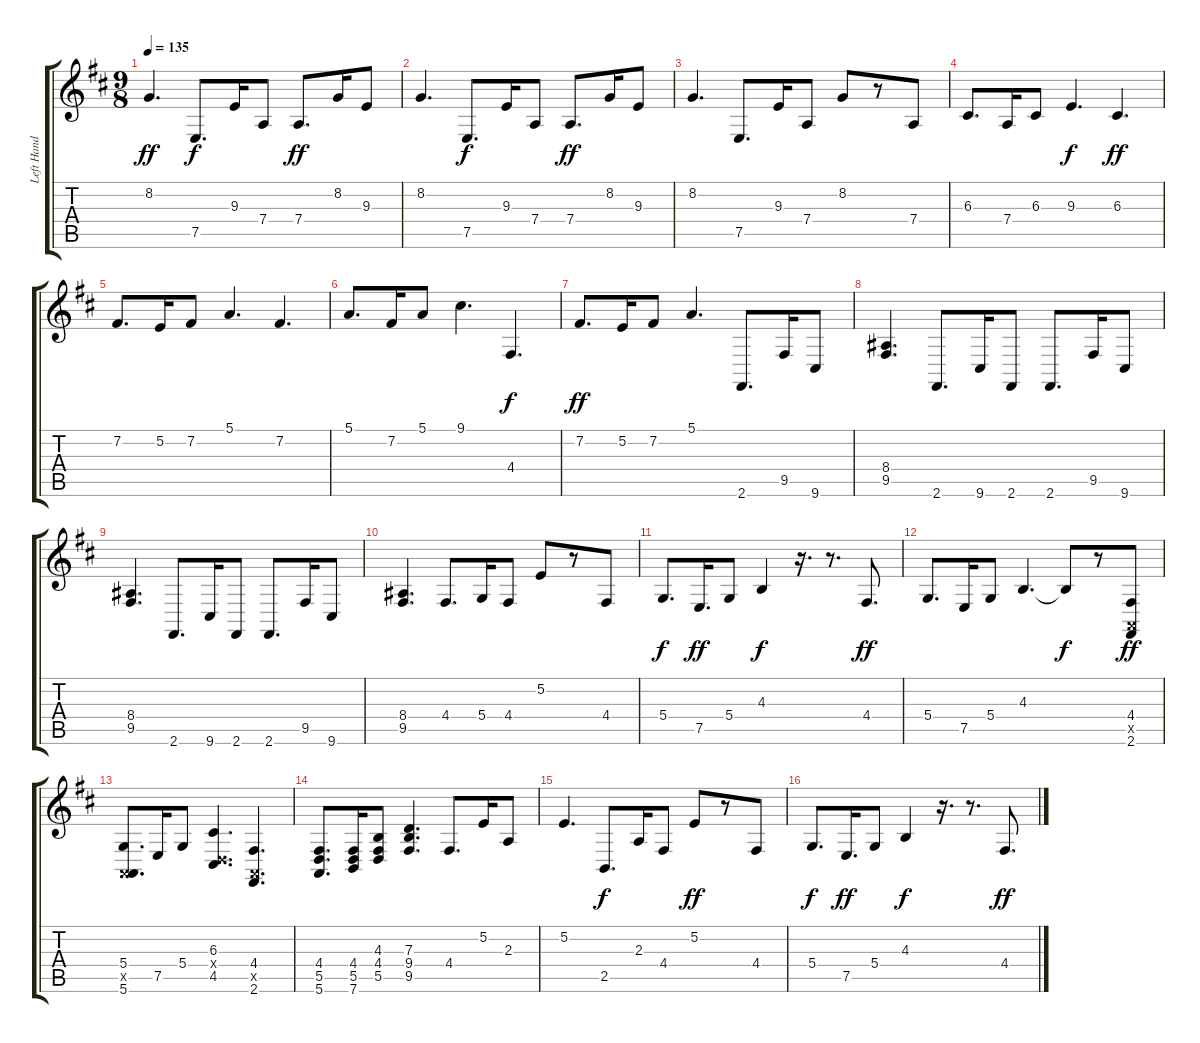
\track ("Left Hand" "Left Hand") {instrument acousticgrandpiano}
\staff {score tabs}
\tuning (E4 B3 G3 D3 A2 E2) {hide}
\ts (9 8)
\tempo 135
\clef g2
\ks d
8.2.4{d dy ff} 7.5.8{d dy f} 9.3.16 7.4.8 7.4.8{d dy ff} 8.2.16 9.3.8 |
8.2.4{d} 7.5.8{d dy f} 9.3.16 7.4.8 7.4.8{d dy ff} 8.2.16 9.3.8 |
8.2.4{d} 7.5.8{d} 9.3.16 7.4.8 8.2.8 r.8 7.4.8 |
6.3.8{d} 7.4.16 6.3.8 9.3.4{d dy f} 6.3.4{d dy ff} |
7.2.8{d} 5.2.16 7.2.8 5.1.4{d} 7.2.4{d} |
5.1.8{d} 7.2.16 5.1.8 9.1.4{d} 4.4.4{d dy f} |
7.2.8{d dy ff} 5.2.16 7.2.8 5.1.4{d} 2.6.8{d} 9.5.16 9.6.8 |
(8.4 9.5).4{d} 2.6.8{d} 9.6.16 2.6.8 2.6.8{d} 9.5.16 9.6.8 |
(8.4 9.5).4{d} 2.6.8{d} 9.6.16 2.6.8 2.6.8{d} 9.5.16 9.6.8 |
(8.4 9.5).4{d} 4.4.8{d} 5.4.16 4.4.8 5.2.8 r.8 4.4.8 |
5.4.8{d dy f} 7.5.16{d dy ff} 5.4.8 4.3.4{dy f} r.16{d} r.8{d} 4.4.8{d dy ff} |
5.4.8{d} 7.5.16 5.4.8 4.3.4{d} 4.3{t}.8{dy f} r.8 (4.4 0.5{x} 2.6).8{dy ff} |
(5.4 0.5{x} 5.6).8{d} 7.5.16 5.4.8 (6.3 0.4{x} 4.5).4{d} (4.4 0.5{x} 2.6).4{d} |
(4.4 5.5 5.6).8{d} (4.4 5.5 7.6).16 (4.3 4.4 5.5).8 (7.3 9.4 9.5).4{d} 4.4.8{d} 5.2.16 2.3.8 |
5.2.4{d} 2.5.8{d dy f} 2.3.16 4.4.8 5.2.8{dy ff} r.8 4.4.8 |
5.4.8{d dy f} 7.5.16{d dy ff} 5.4.8 4.3.4{dy f} r.16{d} r.8{d} 4.4.8{d dy ff}
